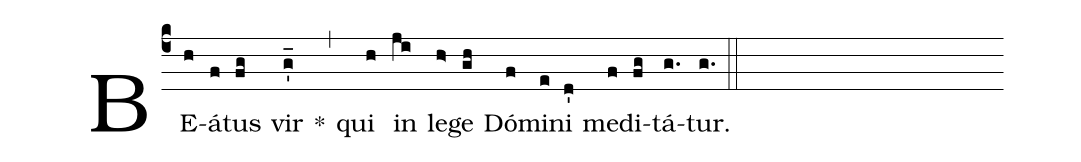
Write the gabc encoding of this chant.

%%
(c4)
BE(h)á(f)tus(fg) vir(g'_) *(,)
qui(h) in(ji) le(h>)ge(gh) Dó(f)mi(e)ni(d') me(f)di(fg)tá(g.)tur.(g.) (::)
